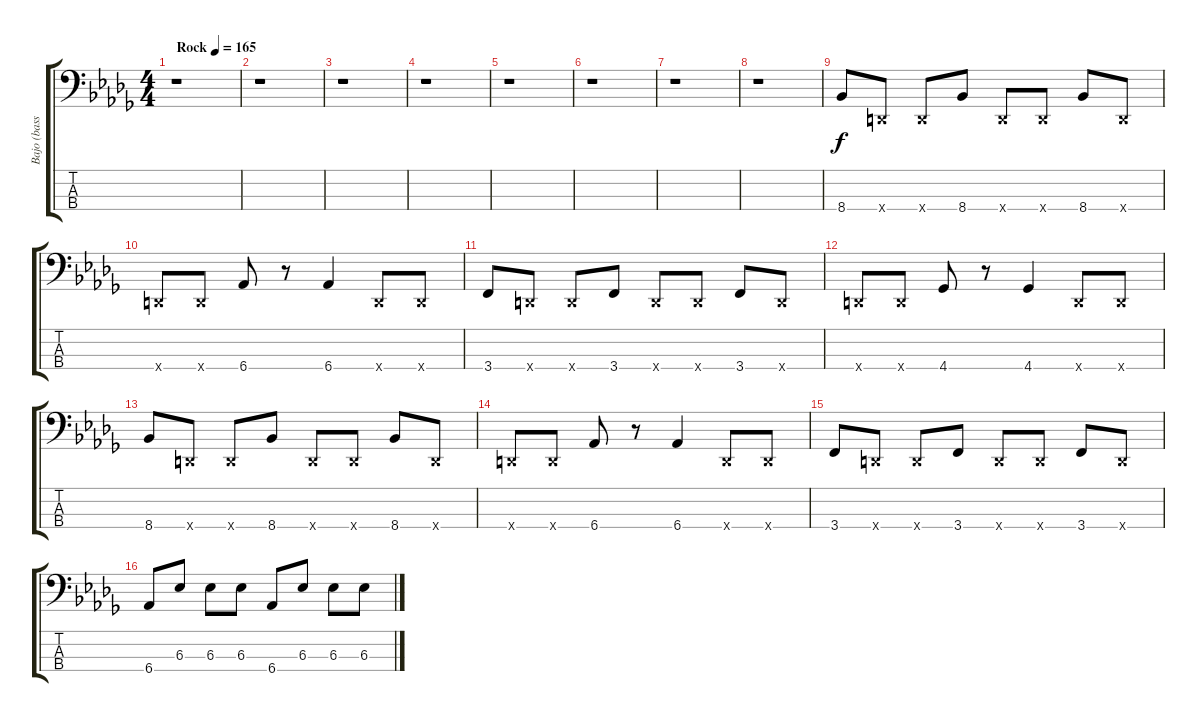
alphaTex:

\track ("Bajo (bass)" "Bajo (bass") {instrument electricbassfinger}
\staff {score tabs}
\tuning (G2 D2 A1 D1) {hide}
\ts (4 4)
\tempo (165 "Rock")
\clef f4
\ks db
r.1{dy f instrument electricbassfinger} |
r.1 |
r.1 |
r.1 |
r.1 |
r.1 |
r.1 |
r.1 |
8.4.8 0.4{x}.8 0.4{x}.8 8.4.8 0.4{x}.8 0.4{x}.8 8.4.8 0.4{x}.8 |
0.4{x}.8 0.4{x}.8 6.4.8 r.8 6.4.4 0.4{x}.8 0.4{x}.8 |
3.4.8 0.4{x}.8 0.4{x}.8 3.4.8 0.4{x}.8 0.4{x}.8 3.4.8 0.4{x}.8 |
0.4{x}.8 0.4{x}.8 4.4.8 r.8 4.4.4 0.4{x}.8 0.4{x}.8 |
8.4.8 0.4{x}.8 0.4{x}.8 8.4.8 0.4{x}.8 0.4{x}.8 8.4.8 0.4{x}.8 |
0.4{x}.8 0.4{x}.8 6.4.8 r.8 6.4.4 0.4{x}.8 0.4{x}.8 |
3.4.8 0.4{x}.8 0.4{x}.8 3.4.8 0.4{x}.8 0.4{x}.8 3.4.8 0.4{x}.8 |
6.4.8 6.3.8 6.3.8 6.3.8 6.4.8 6.3.8 6.3.8 6.3.8
